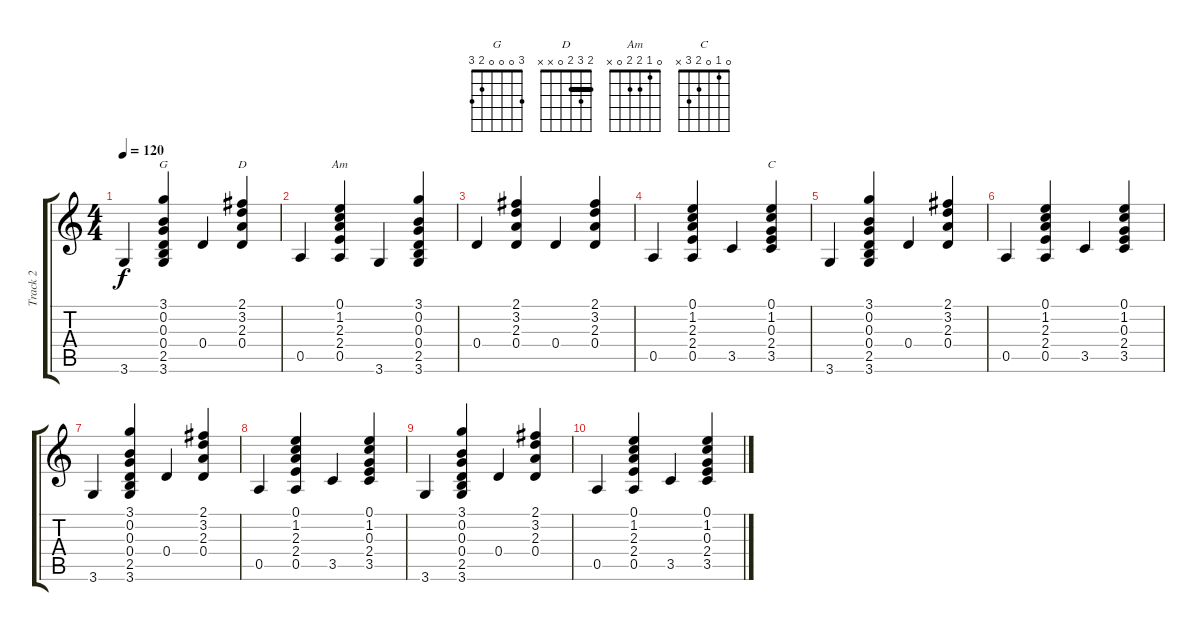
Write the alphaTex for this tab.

\track ("Track 2" "Track 2") {instrument acousticguitarsteel}
\staff {score tabs}
\tuning (E4 B3 G3 D3 A2 E2) {hide}
\chord ("G" 3 0 0 0 2 3)
\chord ("D" 2 3 2 0 x x) {barre 2}
\chord ("Am" 0 1 2 2 0 x)
\chord ("C" 0 1 0 2 3 x)
\ts (4 4)
\tempo 120
\clef g2
\ks c
3.6.4{dy f} (3.1 0.2 0.3 0.4 2.5 3.6).4{ch "G"} 0.4.4 (2.1 3.2 2.3 0.4).4{ch "D"} |
0.5.4 (0.1 1.2 2.3 2.4 0.5).4{ch "Am"} 3.6.4 (3.1 0.2 0.3 0.4 2.5 3.6).4 |
0.4.4 (2.1 3.2 2.3 0.4).4 0.4.4 (2.1 3.2 2.3 0.4).4 |
0.5.4 (0.1 1.2 2.3 2.4 0.5).4 3.5.4 (0.1 1.2 0.3 2.4 3.5).4{ch "C"} |
3.6.4 (3.1 0.2 0.3 0.4 2.5 3.6).4 0.4.4 (2.1 3.2 2.3 0.4).4 |
0.5.4 (0.1 1.2 2.3 2.4 0.5).4 3.5.4 (0.1 1.2 0.3 2.4 3.5).4 |
3.6.4 (3.1 0.2 0.3 0.4 2.5 3.6).4 0.4.4 (2.1 3.2 2.3 0.4).4 |
0.5.4 (0.1 1.2 2.3 2.4 0.5).4 3.5.4 (0.1 1.2 0.3 2.4 3.5).4 |
3.6.4 (3.1 0.2 0.3 0.4 2.5 3.6).4 0.4.4 (2.1 3.2 2.3 0.4).4 |
0.5.4 (0.1 1.2 2.3 2.4 0.5).4 3.5.4 (0.1 1.2 0.3 2.4 3.5).4
